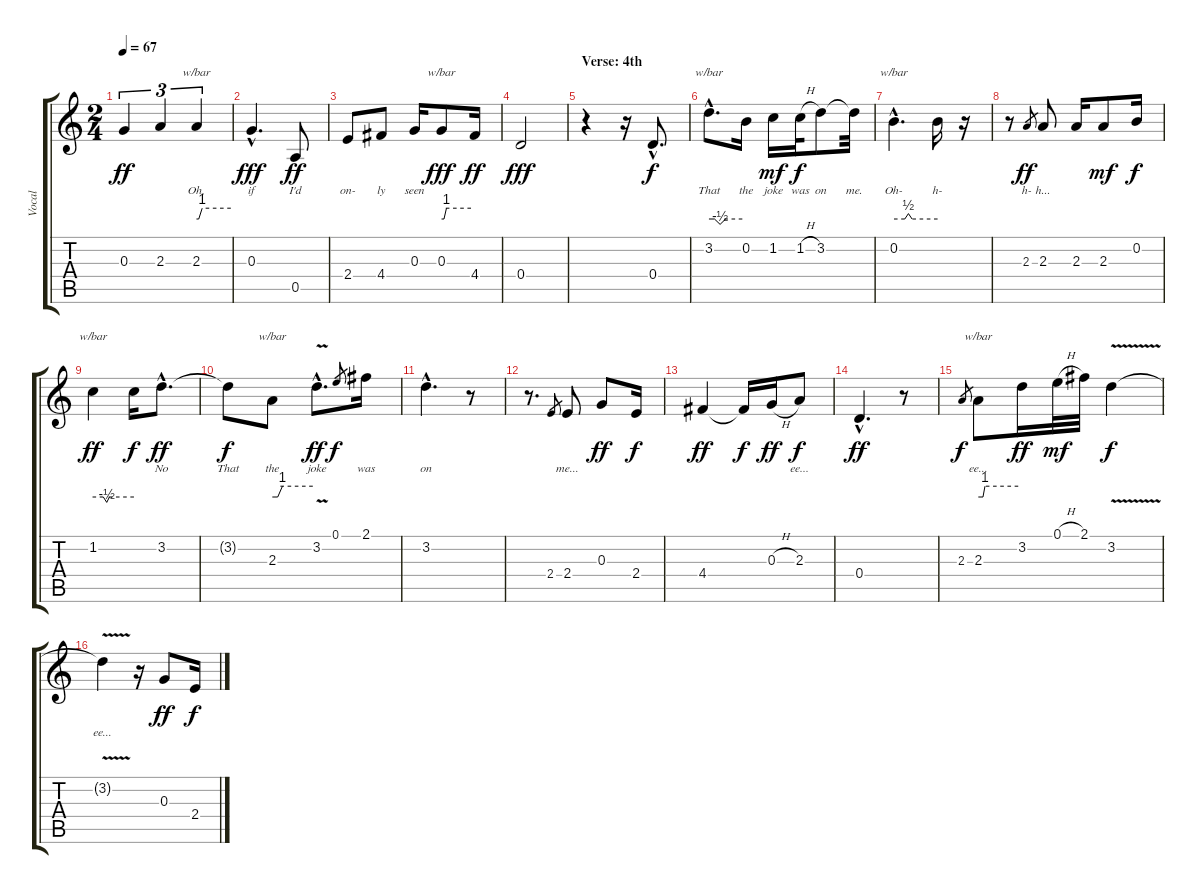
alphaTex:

\track ("Vocal" "Vocal") {instrument electricguitarjazz}
\staff {score tabs}
\tuning (E4 B3 G3 D3 A2 E2) {hide}
\ts (2 4)
\tempo 67
\clef g2
\ks c
0.3.4{tu (3 2) lyrics (0 "") lyrics (1 "") lyrics (2 "") lyrics (3 "") lyrics (4 "") dy ff} 2.3.4{tu (3 2) lyrics (0 "") lyrics (1 "") lyrics (2 "") lyrics (3 "") lyrics (4 "")} 2.3.4{tu (3 2) tbe (custom default 0 0 4 0 10 4 60 4) lyrics (0 "Oh,") lyrics (1 "") lyrics (2 "") lyrics (3 "") lyrics (4 "")} |
0.3{hac}.4{d lyrics (0 "if") lyrics (1 "") lyrics (2 "") lyrics (3 "") lyrics (4 "") dy fff} 0.5.8{lyrics (0 "I'd") lyrics (1 "") lyrics (2 "") lyrics (3 "") lyrics (4 "") dy ff} |
2.4.8{lyrics (0 "on-") lyrics (1 "") lyrics (2 "") lyrics (3 "") lyrics (4 "")} 4.4.8{lyrics (0 "ly") lyrics (1 "") lyrics (2 "") lyrics (3 "") lyrics (4 "")} 0.3.16{lyrics (0 "seen") lyrics (1 "") lyrics (2 "") lyrics (3 "") lyrics (4 "")} 0.3.8{tbe (custom default 0 0 5 0 10 4 60 4) lyrics (0 "") lyrics (1 "") lyrics (2 "") lyrics (3 "") lyrics (4 "") dy fff} 4.4.16{lyrics (0 "") lyrics (1 "") lyrics (2 "") lyrics (3 "") lyrics (4 "") dy ff} |
0.4.2{lyrics (0 "") lyrics (1 "") lyrics (2 "") lyrics (3 "") lyrics (4 "") dy fff} |
\section ("" "Verse: 4th")
r.4 r.16 0.4{hac}.8{d lyrics (0 "") lyrics (1 "") lyrics (2 "") lyrics (3 "") lyrics (4 "") dy f balance 4 instrument distortionguitar} |
3.2{hac}.8{d tbe (custom default 0 0 10 0 20 -2 30 0 60 0) lyrics (0 "That") lyrics (1 "") lyrics (2 "") lyrics (3 "") lyrics (4 "")} 0.2.16{lyrics (0 "the") lyrics (1 "") lyrics (2 "") lyrics (3 "") lyrics (4 "")} 1.2.16{lyrics (0 "joke") lyrics (1 "") lyrics (2 "") lyrics (3 "") lyrics (4 "") dy mf} 1.2{h}.32{lyrics (0 "was") lyrics (1 "") lyrics (2 "") lyrics (3 "") lyrics (4 "") dy f} 3.2.8{lyrics (0 "on") lyrics (1 "") lyrics (2 "") lyrics (3 "") lyrics (4 "")} 3.2{t}.32{lyrics (0 "me.") lyrics (1 "") lyrics (2 "") lyrics (3 "") lyrics (4 "")} |
0.2{hac}.4{d tbe (custom default 0 0 15 0 20 2 25 0 60 0) lyrics (0 "Oh-") lyrics (1 "") lyrics (2 "") lyrics (3 "") lyrics (4 "")} 0.2{t}.16{lyrics (0 "h-") lyrics (1 "") lyrics (2 "") lyrics (3 "") lyrics (4 "")} r.16 |
r.8 2.3.8{lyrics (0 "h-") lyrics (1 "") lyrics (2 "") lyrics (3 "") lyrics (4 "") gr dy ff} 2.3.8{lyrics (0 "h...") lyrics (1 "") lyrics (2 "") lyrics (3 "") lyrics (4 "")} 2.3.16{lyrics (0 "") lyrics (1 "") lyrics (2 "") lyrics (3 "") lyrics (4 "")} 2.3.8{lyrics (0 "") lyrics (1 "") lyrics (2 "") lyrics (3 "") lyrics (4 "") dy mf} 0.2.16{lyrics (0 "") lyrics (1 "") lyrics (2 "") lyrics (3 "") lyrics (4 "") dy f} |
1.2.4{tbe (custom default 0 0 15 0 20 -2 24 0 60 0) lyrics (0 "") lyrics (1 "") lyrics (2 "") lyrics (3 "") lyrics (4 "") dy ff} 1.2{t}.16{lyrics (0 "") lyrics (1 "") lyrics (2 "") lyrics (3 "") lyrics (4 "") dy f} 3.2{hac}.8{d lyrics (0 "No") lyrics (1 "") lyrics (2 "") lyrics (3 "") lyrics (4 "") dy ff} |
3.2{t}.8{lyrics (0 "That") lyrics (1 "") lyrics (2 "") lyrics (3 "") lyrics (4 "") dy f} 2.3.8{tbe (custom default 0 0 8 0 15 4 60 4) lyrics (0 "the") lyrics (1 "") lyrics (2 "") lyrics (3 "") lyrics (4 "")} 3.2{v hac}.8{d lyrics (0 "joke") lyrics (1 "") lyrics (2 "") lyrics (3 "") lyrics (4 "") dy ff} 0.1.8{lyrics (0 "") lyrics (1 "") lyrics (2 "") lyrics (3 "") lyrics (4 "") gr dy f} 2.1.16{lyrics (0 "was") lyrics (1 "") lyrics (2 "") lyrics (3 "") lyrics (4 "")} |
3.2{hac}.4{d lyrics (0 "on") lyrics (1 "") lyrics (2 "") lyrics (3 "") lyrics (4 "")} r.8 |
r.8{d} 2.4.8{lyrics (0 "") lyrics (1 "") lyrics (2 "") lyrics (3 "") lyrics (4 "") gr} 2.4.8{lyrics (0 "me...") lyrics (1 "") lyrics (2 "") lyrics (3 "") lyrics (4 "")} 0.3.8{lyrics (0 "") lyrics (1 "") lyrics (2 "") lyrics (3 "") lyrics (4 "") dy ff} 2.4.16{lyrics (0 "") lyrics (1 "") lyrics (2 "") lyrics (3 "") lyrics (4 "") dy f} |
4.4.4{lyrics (0 "") lyrics (1 "") lyrics (2 "") lyrics (3 "") lyrics (4 "") dy ff} 4.4{t}.16{lyrics (0 "") lyrics (1 "") lyrics (2 "") lyrics (3 "") lyrics (4 "") dy f} 0.3{h}.16{lyrics (0 "") lyrics (1 "") lyrics (2 "") lyrics (3 "") lyrics (4 "") dy ff} 2.3.8{lyrics (0 "ee...") lyrics (1 "") lyrics (2 "") lyrics (3 "") lyrics (4 "") dy f} |
0.4{hac}.4{d lyrics (0 "") lyrics (1 "") lyrics (2 "") lyrics (3 "") lyrics (4 "") dy ff} r.8 |
2.3.8{lyrics (0 "") lyrics (1 "") lyrics (2 "") lyrics (3 "") lyrics (4 "") gr dy f} 2.3.8{tbe (custom default 0 0 7 0 10 4 60 4) lyrics (0 "ee...") lyrics (1 "") lyrics (2 "") lyrics (3 "") lyrics (4 "")} 3.2.16{lyrics (0 "") lyrics (1 "") lyrics (2 "") lyrics (3 "") lyrics (4 "") dy ff} 0.1{h}.32{lyrics (0 "") lyrics (1 "") lyrics (2 "") lyrics (3 "") lyrics (4 "") dy mf} 2.1.32{lyrics (0 "") lyrics (1 "") lyrics (2 "") lyrics (3 "") lyrics (4 "")} 3.2{v}.4{lyrics (0 "") lyrics (1 "") lyrics (2 "") lyrics (3 "") lyrics (4 "") dy f} |
3.2{t}.4{lyrics (0 "ee...") lyrics (1 "") lyrics (2 "") lyrics (3 "") lyrics (4 "")} r.16 0.3.8{lyrics (0 "") lyrics (1 "") lyrics (2 "") lyrics (3 "") lyrics (4 "") dy ff} 2.4.16{lyrics (0 "") lyrics (1 "") lyrics (2 "") lyrics (3 "") lyrics (4 "") dy f}
